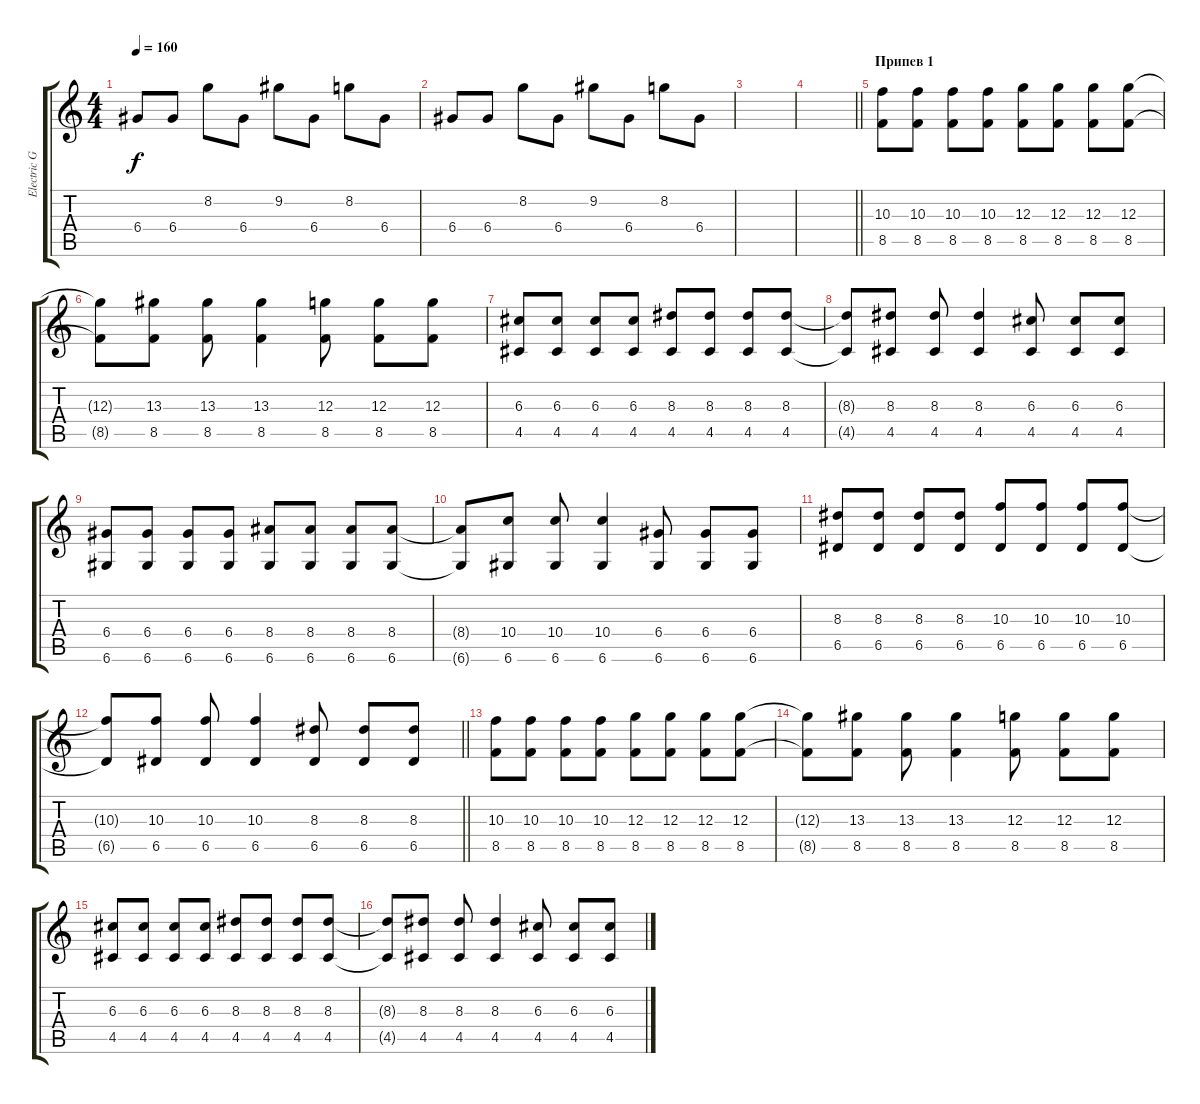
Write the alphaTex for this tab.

\track ("Electric Guitar 1" "Electric G") {instrument overdrivenguitar}
\staff {score tabs}
\tuning (E4 B3 G3 D3 A2 D2) {hide}
\ts (4 4)
\tempo 160
\clef g2
\ks c
6.4.8{dy f} 6.4.8 8.2.8 6.4.8 9.2.8 6.4.8 8.2.8 6.4.8 |
6.4.8 6.4.8 8.2.8 6.4.8 9.2.8 6.4.8 8.2.8 6.4.8 |
|
\barLineRight lightlight
|
\section ("" "Припев 1")
(10.3 8.5).8 (10.3 8.5).8 (10.3 8.5).8 (10.3 8.5).8 (12.3 8.5).8 (12.3 8.5).8 (12.3 8.5).8 (12.3 8.5).8 |
(12.3{t} 8.5{t}).8 (13.3 8.5).8 (13.3 8.5).8 (13.3 8.5).4 (12.3 8.5).8 (12.3 8.5).8 (12.3 8.5).8 |
(6.3 4.5).8 (6.3 4.5).8 (6.3 4.5).8 (6.3 4.5).8 (8.3 4.5).8 (8.3 4.5).8 (8.3 4.5).8 (8.3 4.5).8 |
(8.3{t} 4.5{t}).8 (8.3 4.5).8 (8.3 4.5).8 (8.3 4.5).4 (6.3 4.5).8 (6.3 4.5).8 (6.3 4.5).8 |
(6.4 6.6).8 (6.4 6.6).8 (6.4 6.6).8 (6.4 6.6).8 (8.4 6.6).8 (8.4 6.6).8 (8.4 6.6).8 (8.4 6.6).8 |
(8.4{t} 6.6{t}).8 (10.4 6.6).8 (10.4 6.6).8 (10.4 6.6).4 (6.4 6.6).8 (6.4 6.6).8 (6.4 6.6).8 |
(8.3 6.5).8 (8.3 6.5).8 (8.3 6.5).8 (8.3 6.5).8 (10.3 6.5).8 (10.3 6.5).8 (10.3 6.5).8 (10.3 6.5).8 |
\barLineRight lightlight
(10.3{t} 6.5{t}).8 (10.3 6.5).8 (10.3 6.5).8 (10.3 6.5).4 (8.3 6.5).8 (8.3 6.5).8 (8.3 6.5).8 |
(10.3 8.5).8 (10.3 8.5).8 (10.3 8.5).8 (10.3 8.5).8 (12.3 8.5).8 (12.3 8.5).8 (12.3 8.5).8 (12.3 8.5).8 |
(12.3{t} 8.5{t}).8 (13.3 8.5).8 (13.3 8.5).8 (13.3 8.5).4 (12.3 8.5).8 (12.3 8.5).8 (12.3 8.5).8 |
(6.3 4.5).8 (6.3 4.5).8 (6.3 4.5).8 (6.3 4.5).8 (8.3 4.5).8 (8.3 4.5).8 (8.3 4.5).8 (8.3 4.5).8 |
(8.3{t} 4.5{t}).8 (8.3 4.5).8 (8.3 4.5).8 (8.3 4.5).4 (6.3 4.5).8 (6.3 4.5).8 (6.3 4.5).8
